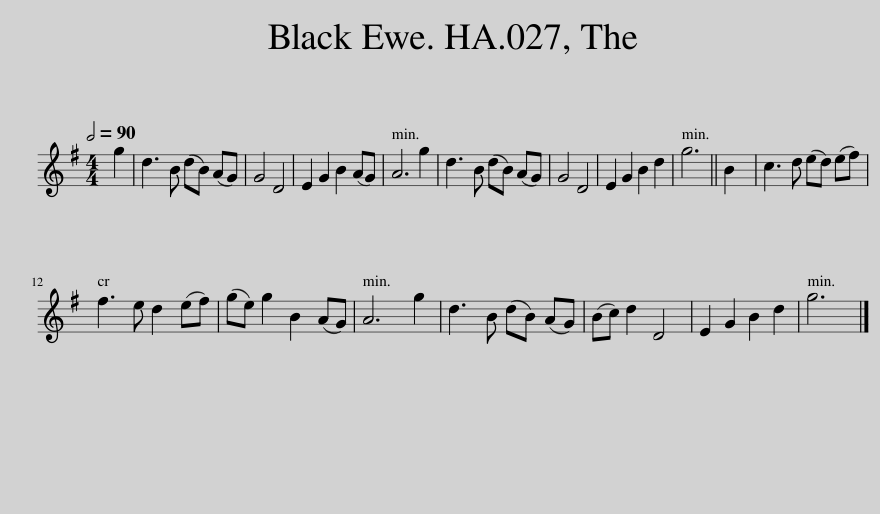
X:1
L:1/8
Q:1/2=90
M:4/4
I:linebreak $
K:G
V:1 treble
V:1
 g2 | d3 B (dB) (AG) | G4 D4 | E2 G2 B2 (AG) | A6 g2 | %5
 d3 B (dB) (AG) | G4 D4 | E2 G2 B2 d2 | g6 || B2 | %10
 c3 d (ed) (ef) |$ f3 e d2 (ef) | (ge) g2 B2 (AG) | A6 g2 | d3 B (dB) (AG) | %15
 (Bc) d2 D4 | E2 G2 B2 d2 | g6 |] %18
